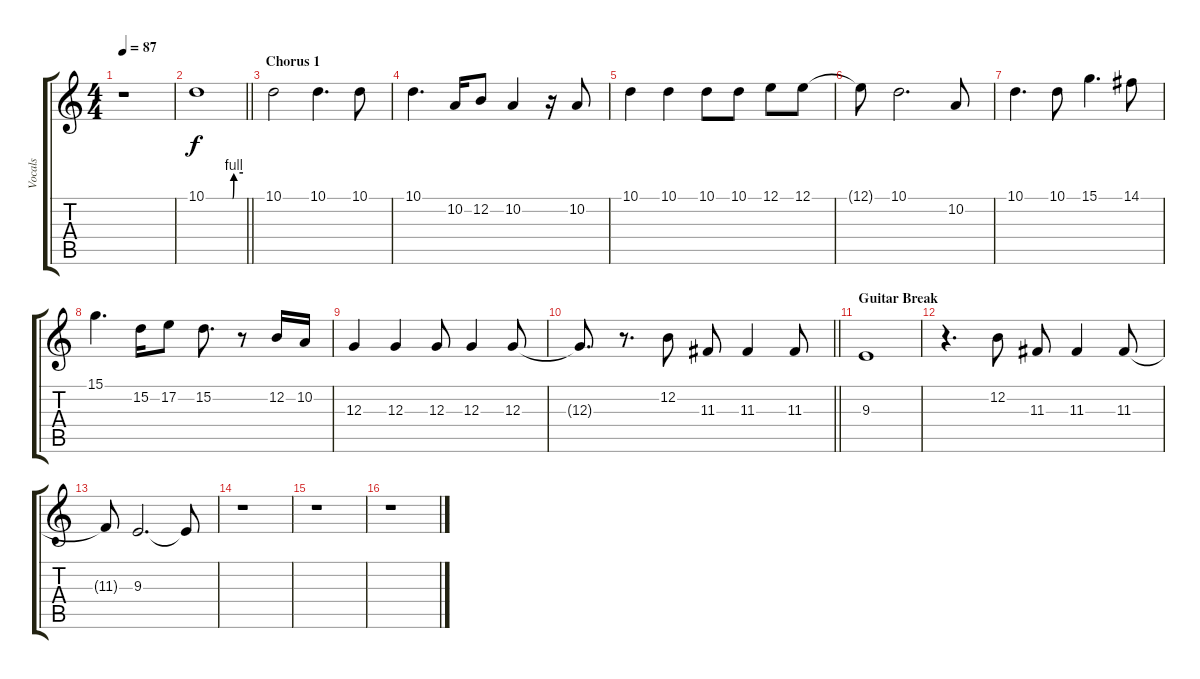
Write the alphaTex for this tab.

\track ("Vocals" "Vocals") {instrument lead3calliope}
\staff {score tabs}
\tuning (E4 B3 G3 D3 A2 E2) {hide}
\ts (4 4)
\tempo 87
\clef g2
\ks c
r.1{dy f} |
\barLineRight lightlight
10.1{be (custom 0 0 43 0 45 4 60 4)}.1 |
\section ("" "Chorus 1")
10.1.2 10.1.4{d} 10.1.8 |
10.1.4{d} 10.2.16 12.2.8 10.2.4 r.16 10.2.8 |
10.1.4 10.1.4 10.1.8 10.1.8 12.1.8 12.1.8 |
12.1{t}.8 10.1.2{d} 10.2.8 |
10.1.4{d} 10.1.8 15.1.4{d} 14.1.8 |
15.1.4{d} 15.2.16 17.2.8 15.2.8{d} r.8 12.2.16 10.2.16 |
12.3.4 12.3.4 12.3.8 12.3.4 12.3.8 |
\barLineRight lightlight
12.3{t}.8{d} r.8{d} 12.2.8 11.3.8 11.3.4 11.3.8 |
\section ("" "Guitar Break")
9.3.1 |
r.4{d} 12.2.8 11.3.8 11.3.4 11.3.8 |
11.3{t}.8 9.3.2{d} 9.3{t}.8 |
r.1 |
r.1 |
r.1
